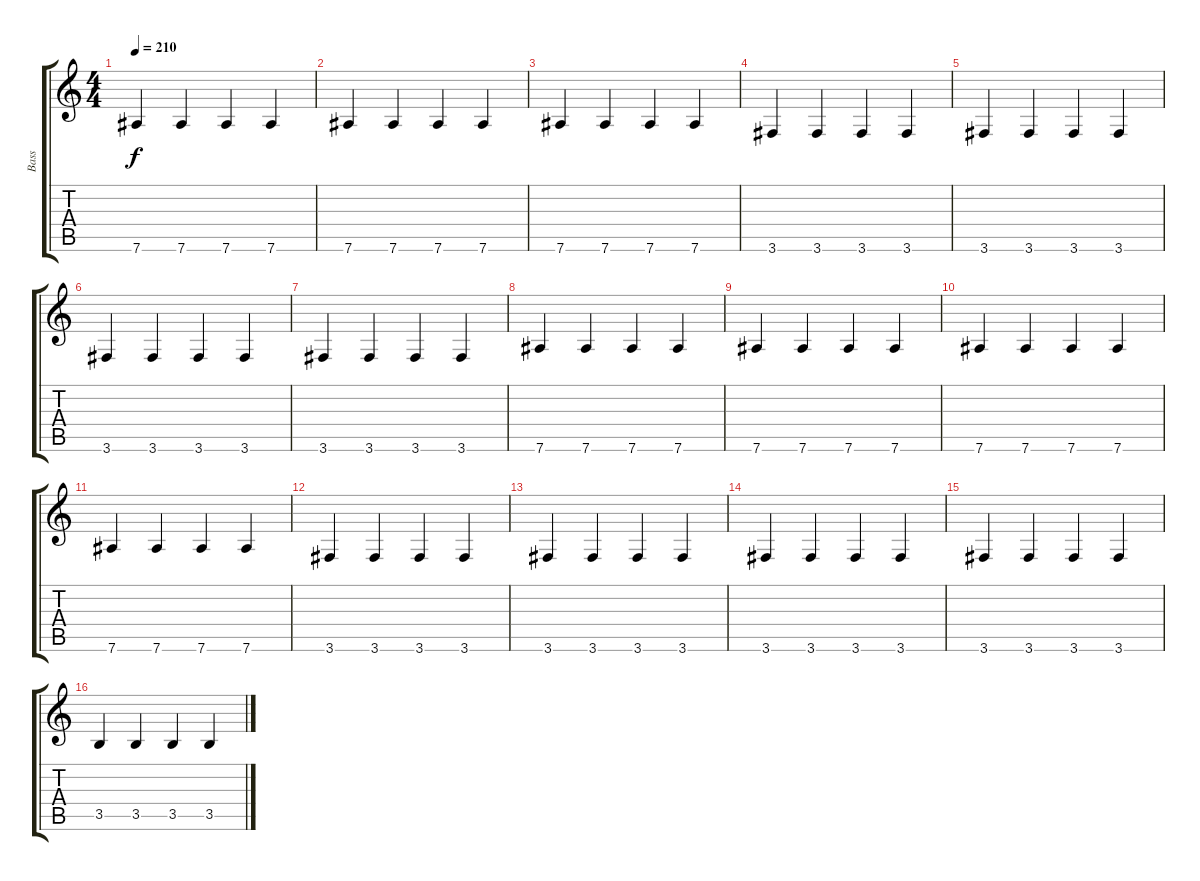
\track ("Bass" "Bass") {instrument electricbassfinger}
\staff {score tabs}
\tuning (Eb4 Bb3 Gb3 Db3 Ab2 Eb2) {hide}
\ts (4 4)
\tempo 210
\clef g2
\ks c
7.6.4{dy f} 7.6.4 7.6.4 7.6.4 |
7.6.4 7.6.4 7.6.4 7.6.4 |
7.6.4 7.6.4 7.6.4 7.6.4 |
3.6.4 3.6.4 3.6.4 3.6.4 |
3.6.4 3.6.4 3.6.4 3.6.4 |
3.6.4 3.6.4 3.6.4 3.6.4 |
3.6.4 3.6.4 3.6.4 3.6.4 |
7.6.4 7.6.4 7.6.4 7.6.4 |
7.6.4 7.6.4 7.6.4 7.6.4 |
7.6.4 7.6.4 7.6.4 7.6.4 |
7.6.4 7.6.4 7.6.4 7.6.4 |
3.6.4 3.6.4 3.6.4 3.6.4 |
3.6.4 3.6.4 3.6.4 3.6.4 |
3.6.4 3.6.4 3.6.4 3.6.4 |
3.6.4 3.6.4 3.6.4 3.6.4 |
3.5.4 3.5.4 3.5.4 3.5.4
